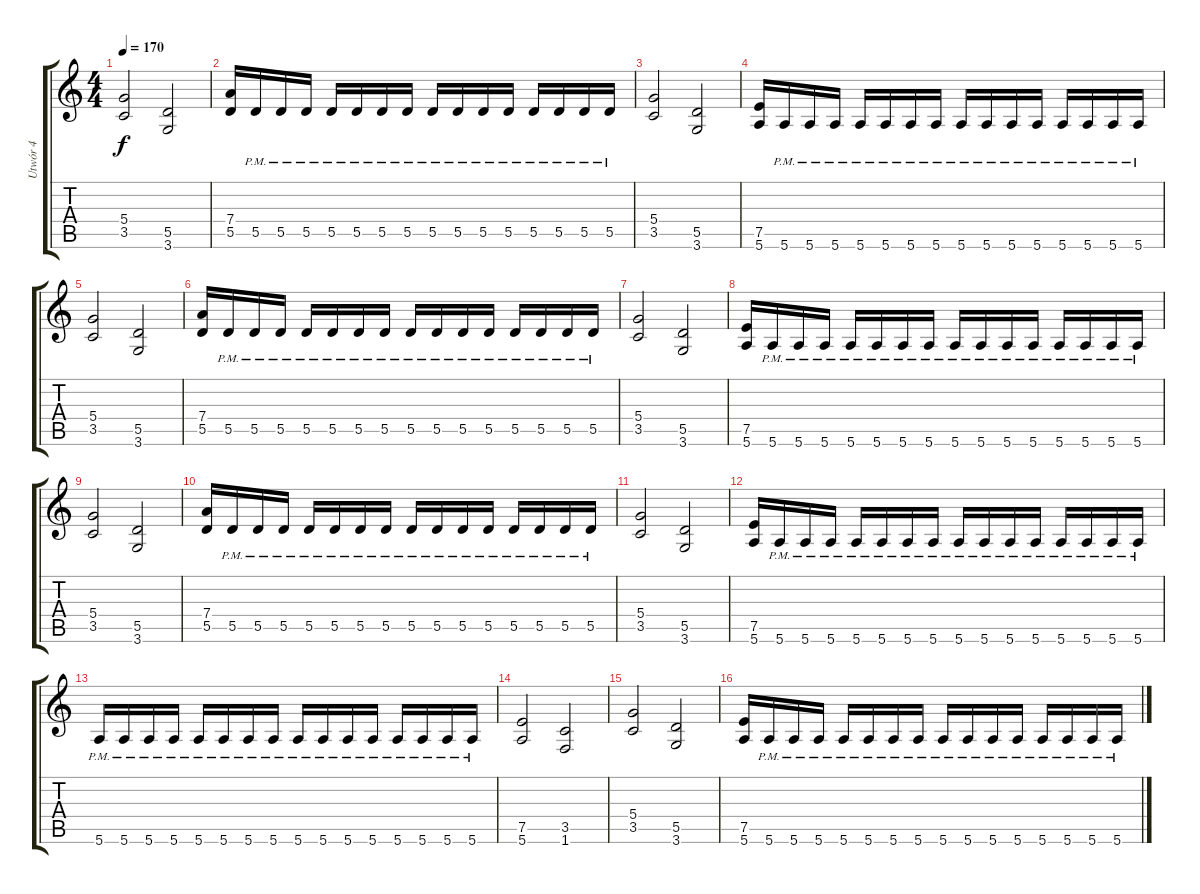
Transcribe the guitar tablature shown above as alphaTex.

\track ("Utwór 4" "Utwór 4") {instrument distortionguitar}
\staff {score tabs}
\tuning (E4 B3 G3 D3 A2 E2) {hide}
\ts (4 4)
\tempo 170
\clef g2
\ks c
(5.4 3.5).2{dy f} (5.5 3.6).2 |
(7.4 5.5).16 5.5{pm}.16 5.5{pm}.16 5.5{pm}.16 5.5{pm}.16 5.5{pm}.16 5.5{pm}.16 5.5{pm}.16 5.5{pm}.16 5.5{pm}.16 5.5{pm}.16 5.5{pm}.16 5.5{pm}.16 5.5{pm}.16 5.5{pm}.16 5.5{pm}.16 |
(5.4 3.5).2 (5.5 3.6).2 |
(7.5 5.6).16 5.6{pm}.16 5.6{pm}.16 5.6{pm}.16 5.6{pm}.16 5.6{pm}.16 5.6{pm}.16 5.6{pm}.16 5.6{pm}.16 5.6{pm}.16 5.6{pm}.16 5.6{pm}.16 5.6{pm}.16 5.6{pm}.16 5.6{pm}.16 5.6{pm}.16 |
(5.4 3.5).2 (5.5 3.6).2 |
(7.4 5.5).16 5.5{pm}.16 5.5{pm}.16 5.5{pm}.16 5.5{pm}.16 5.5{pm}.16 5.5{pm}.16 5.5{pm}.16 5.5{pm}.16 5.5{pm}.16 5.5{pm}.16 5.5{pm}.16 5.5{pm}.16 5.5{pm}.16 5.5{pm}.16 5.5{pm}.16 |
(5.4 3.5).2 (5.5 3.6).2 |
(7.5 5.6).16 5.6{pm}.16 5.6{pm}.16 5.6{pm}.16 5.6{pm}.16 5.6{pm}.16 5.6{pm}.16 5.6{pm}.16 5.6{pm}.16 5.6{pm}.16 5.6{pm}.16 5.6{pm}.16 5.6{pm}.16 5.6{pm}.16 5.6{pm}.16 5.6{pm}.16 |
(5.4 3.5).2 (5.5 3.6).2 |
(7.4 5.5).16 5.5{pm}.16 5.5{pm}.16 5.5{pm}.16 5.5{pm}.16 5.5{pm}.16 5.5{pm}.16 5.5{pm}.16 5.5{pm}.16 5.5{pm}.16 5.5{pm}.16 5.5{pm}.16 5.5{pm}.16 5.5{pm}.16 5.5{pm}.16 5.5{pm}.16 |
(5.4 3.5).2 (5.5 3.6).2 |
(7.5 5.6).16 5.6{pm}.16 5.6{pm}.16 5.6{pm}.16 5.6{pm}.16 5.6{pm}.16 5.6{pm}.16 5.6{pm}.16 5.6{pm}.16 5.6{pm}.16 5.6{pm}.16 5.6{pm}.16 5.6{pm}.16 5.6{pm}.16 5.6{pm}.16 5.6{pm}.16 |
5.6{pm}.16 5.6{pm}.16 5.6{pm}.16 5.6{pm}.16 5.6{pm}.16 5.6{pm}.16 5.6{pm}.16 5.6{pm}.16 5.6{pm}.16 5.6{pm}.16 5.6{pm}.16 5.6{pm}.16 5.6{pm}.16 5.6{pm}.16 5.6{pm}.16 5.6{pm}.16 |
(7.5 5.6).2 (3.5 1.6).2 |
(5.4 3.5).2 (5.5 3.6).2 |
(7.5 5.6).16 5.6{pm}.16 5.6{pm}.16 5.6{pm}.16 5.6{pm}.16 5.6{pm}.16 5.6{pm}.16 5.6{pm}.16 5.6{pm}.16 5.6{pm}.16 5.6{pm}.16 5.6{pm}.16 5.6{pm}.16 5.6{pm}.16 5.6{pm}.16 5.6{pm}.16
